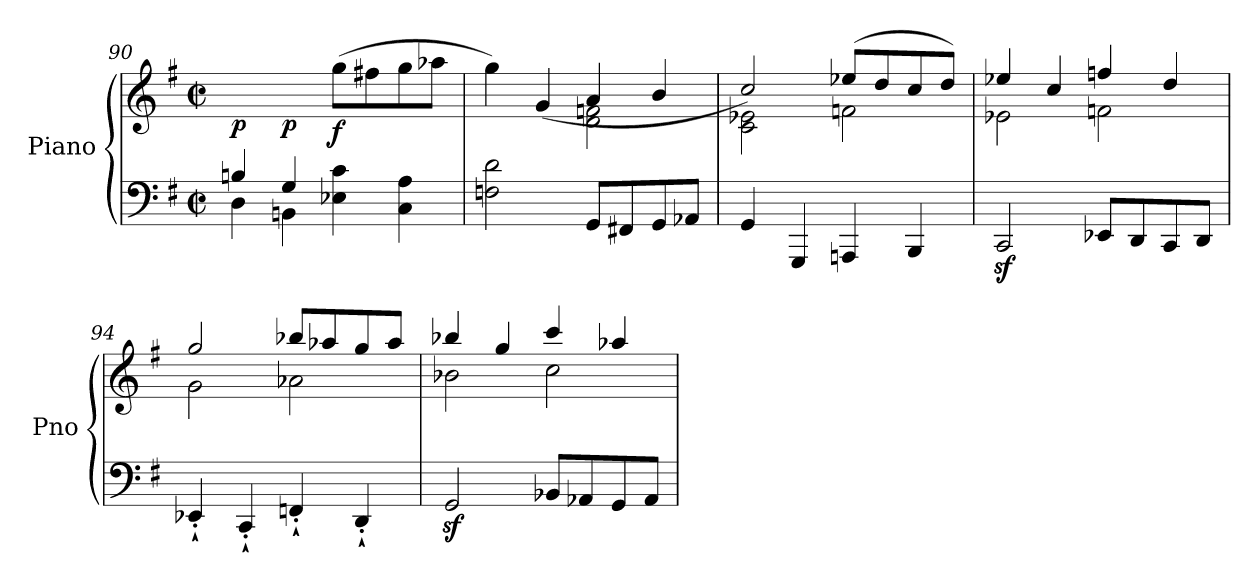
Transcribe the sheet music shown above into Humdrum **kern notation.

**kern	**kern	**dynam
*part1	*part1	*part1
*staff2	*staff1	*staff1/2
*I"Piano	*	*
*I'Pno	*	*
!!LO:PB:g=z
*clefF4	*clefG2	*
*k[f#]	*k[f#]	*
*G:	*G:	*
*M2/2	*M2/2	*
*met(c|)	*met(c|)	*
=90	=90	=90
*^	*	*
!	!	!	!LO:DY:b
4Bn/	4D\	4ryy	p
!	!	!	!LO:DY:b
4G/	4BBn\	4ryy	p
!	!	!	!LO:DY:b
2ryy	4E-X\ 4c\	(8gg\L	f
.	.	8ff#X\	.
.	4C\ 4A\	8gg\	.
.	.	8aa-X\J	.
*v	*v	*	*
=91	=91	=91
*	*^	*
2Fn\ 2d\	4gg\)	2ryy	.
.	(4g/	.	.
8GG/L	4a/	2d\ 2fn\	.
8FF#X/	.	.	.
8GG/	4b/	.	.
8AA-X/J	.	.	.
=92	=92	=92	=92
4GG/	2cc/)	2c\ 2e-X\	.
4GGG/	.	.	.
4AAAn/	(8ee-X/L	2fn\	.
.	8dd/	.	.
4BBB/	8cc/	.	.
.	8dd/J)	.	.
=93	=93	=93	=93
2CCz>/	4ee-X/	2e-X\	.
.	4cc/	.	.
8EE-X/L	4ffn/	2fn\	.
8DD/	.	.	.
8CC/	4dd/	.	.
8DD/J	.	.	.
=94	=94	=94	=94
4EE-X`'/	2gg/	2g\	.
4CC`'/	.	.	.
4FFn`'/	8bb-X/L	2a-X\	.
.	8aa-X/	.	.
4DD`'/	8gg/	.	.
.	8aa-/J	.	.
=95	=95	=95	=95
2GGz>/	4bb-X/	2b-X\	.
.	4gg/	.	.
8BB-X/L	4ccc/	2cc\	.
8AA-X/	.	.	.
8GG/	4aa-X/	.	.
8AA-/J	.	.	.
*	*v	*v	*
=	=	=
*-	*-	*-
